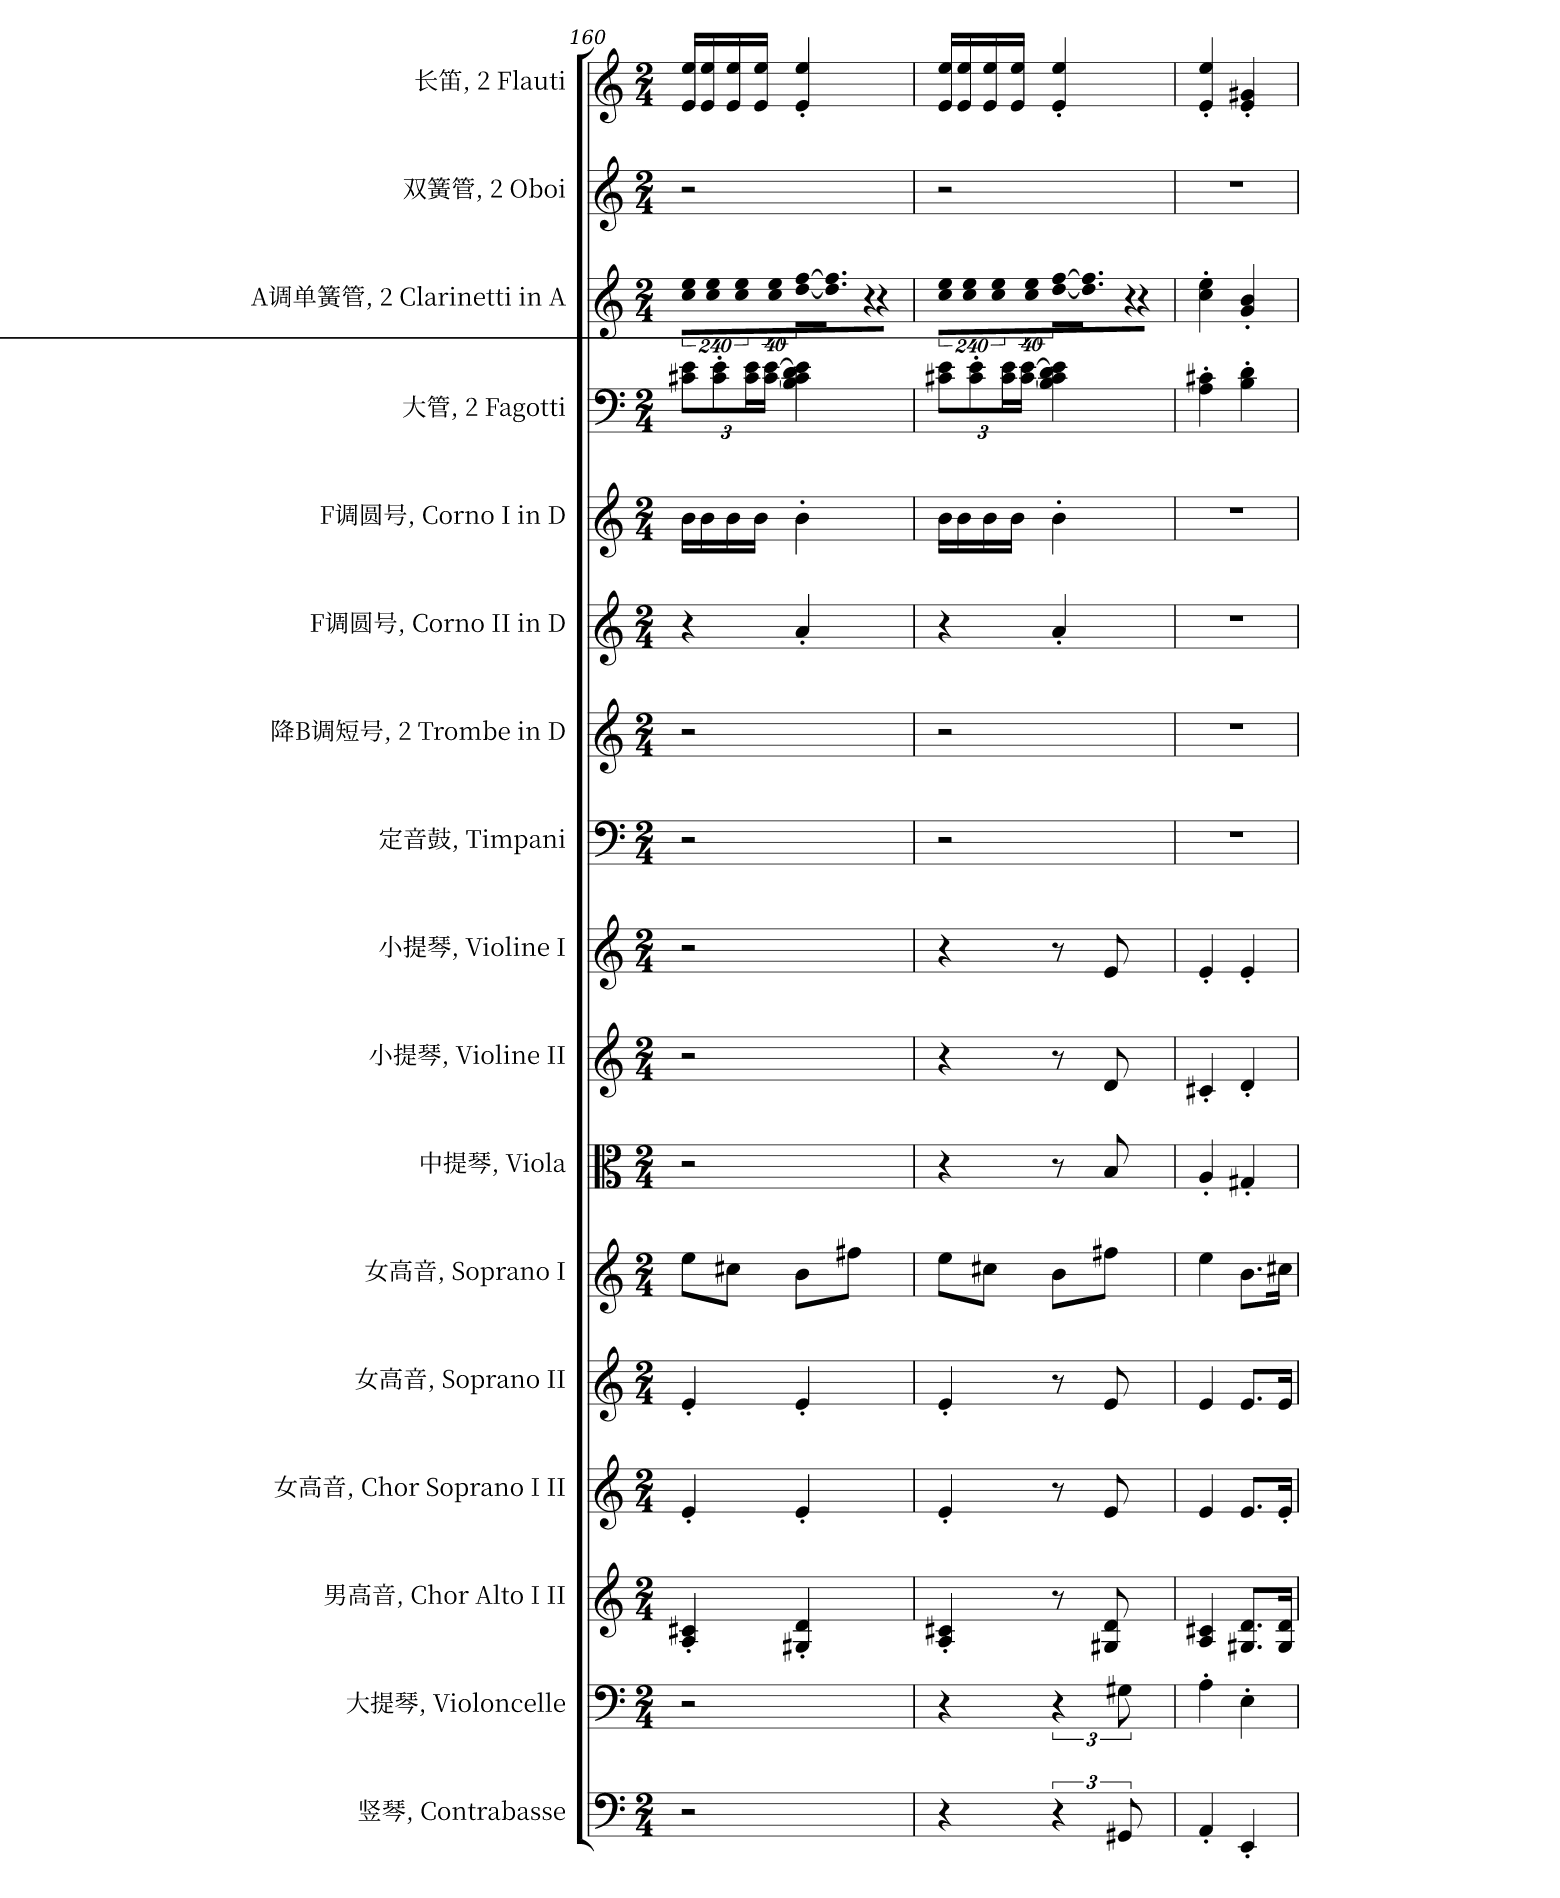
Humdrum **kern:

**kern	**kern	**kern	**kern	**kern	**kern	**kern	**kern	**kern	**kern	**kern	**kern	**kern	**kern	**kern	**kern	**kern
*part17	*part16	*part15	*part14	*part13	*part12	*part11	*part10	*part9	*part8	*part7	*part6	*part5	*part4	*part3	*part2	*part1
*staff17	*staff16	*staff15	*staff14	*staff13	*staff12	*staff11	*staff10	*staff9	*staff8	*staff7	*staff6	*staff5	*staff4	*staff3	*staff2	*staff1
*I"竖琴, Contrabasse	*I"大提琴, Violoncelle	*I"男高音, Chor Alto I II	*I"女高音, Chor Soprano I II	*I"女高音, Soprano II	*I"女高音, Soprano I	*I"中提琴, Viola	*I"小提琴, Violine II	*I"小提琴, Violine I	*I"定音鼓, Timpani	*I"降B调短号, 2 Trombe in D	*I"F调圆号, Corno II in D	*I"F调圆号, Corno I in D	*I"大管, 2 Fagotti	*I"A调单簧管, 2 Clarinetti in A	*I"双簧管, 2 Oboi	*I"长笛, 2 Flauti
*	*I'Vc.	*I'A.	*I'S.	*I'S.	*I'S.	*I'Vla.	*I'Vln.	*I'Vln.	*I'Timp.	*	*	*	*	*I'A Cl.	*I'Ob.	*I'Fl.
*clefF4	*clefF4	*clefG2	*clefG2	*clefG2	*clefG2	*clefC3	*clefG2	*clefG2	*clefF4	*clefG2	*clefG2	*clefG2	*clefF4	*clefG2	*clefG2	*clefG2
*	*	*	*	*	*	*	*	*	*	*ITrd1c2	*ITrd4c7	*ITrd4c7	*	*ITrd2c3	*	*
*k[]	*k[]	*k[]	*k[]	*k[]	*k[]	*k[]	*k[]	*k[]	*k[]	*k[b-e-]	*k[b-]	*k[b-]	*k[]	*k[f#c#g#]	*k[]	*k[]
*M2/4	*M2/4	*M2/4	*M2/4	*M2/4	*M2/4	*M2/4	*M2/4	*M2/4	*M2/4	*M2/4	*M2/4	*M2/4	*M2/4	*M2/4	*M2/4	*M2/4
*MM85	*MM85	*MM85	*MM85	*MM85	*MM85	*MM85	*MM85	*MM85	*MM85	*MM85	*MM85	*MM85	*MM85	*MM85	*MM85	*MM85
*	*	*	*	*	*	*	*	*	*	*	*	*	*Xbrackettup	*	*	*
=160	=160	=160	=160	=160	=160	=160	=160	=160	=160	=160	=160	=160	=160	=160	=160	=160
!	!	!	!	!	!	!	!	!	!	!	!	!	!	!LO:N:vis=16	!	!
2r	2r	4A/' 4c#X/'	4e'/	4e'/	8ee\L	2r	2r	2r	2r	2r	4r	16e\LL	12c#X\ 12e\L	1920%137a\ 1920%137cc#\LL	2r	16e/ 16ee/LL
.	.	.	.	.	.	.	.	.	.	.	.	16e\	.	.	.	16e/ 16ee/
!	!	!	!	!	!	!	!	!	!	!	!	!	!	!LO:N:vis=16	!	!
.	.	.	.	.	.	.	.	.	.	.	.	.	.	1920%137a\ 1920%137cc#\	.	.
.	.	.	.	.	.	.	.	.	.	.	.	.	12c#\' 12e\'	.	.	.
.	.	.	.	.	8cc#X\J	.	.	.	.	.	.	16e\	.	.	.	16e/ 16ee/
!	!	!	!	!	!	!	!	!	!	!	!	!	!	!LO:N:vis=16	!	!
.	.	.	.	.	.	.	.	.	.	.	.	.	.	1920%137a\ 1920%137cc#\	.	.
.	.	.	.	.	.	.	.	.	.	.	.	.	24c#\ 24e\L	.	.	.
.	.	.	.	.	.	.	.	.	.	.	.	16e\JJ	.	.	.	16e/ 16ee/JJ
.	.	.	.	.	.	.	.	.	.	.	.	.	[24c#\ [24e\JJ	.	.	.
!	!	!	!	!	!	!	!	!	!	!	!	!	!	!LO:N:vis=32	!	!
.	.	.	.	.	.	.	.	.	.	.	.	.	.	640%23a\ 640%23cc#\JJk	.	.
*	*	*	*	*	*	*	*	*	*	*	*	*	*	*	*	*MM90
!	!	!	!	!	!	!	!	!	!	!	!	!	!	!LO:N:vis=32	!	!
.	.	4G#X/' 4d/'	4e'/	4e'/	8b\L	.	.	.	.	.	4d'/	4e'\	4B\ 4c#\] 4d\ 4e\]	[640%23b\ [640%23dd\KLL	.	4e/' 4ee/'
!	!	!	!	!	!	!	!	!	!	!	!	!	!	!LO:N:vis=16.	!	!
.	.	.	.	.	.	.	.	.	.	.	.	.	.	960%103b\] 960%103dd\]JJ	.	.
.	.	.	.	.	8ff#X\J	.	.	.	.	.	.	.	.	.	.	.
!	!	!	!	!	!	!	!	!	!	!	!	!	!	!LO:N:vis=32	!	!
.	.	.	.	.	.	.	.	.	.	.	.	.	.	640%23r	.	.
!	!	!	!	!	!	!	!	!	!	!	!	!	!	!LO:N:vis=16	!	!
.	.	.	.	.	.	.	.	.	.	.	.	.	.	1920%137r	.	.
1920ryy	1920ryy	1920ryy	1920ryy	1920ryy	1920ryy	1920ryy	1920ryy	1920ryy	1920ryy	1920ryy	1920ryy	1920ryy	1920ryy	.	1920ryy	1920ryy
=161	=161	=161	=161	=161	=161	=161	=161	=161	=161	=161	=161	=161	=161	=161	=161	=161
*	*	*	*	*	*	*	*	*	*	*	*	*	*	*	*	*MM85
!	!	!	!	!	!	!	!	!	!	!	!	!	!	!LO:N:vis=16	!	!
4r	4r	4A/' 4c#X/'	4e'/	4e'/	8ee\L	4r	4r	4r	2r	2r	4r	16e\LL	12c#X\ 12e\L	1920%137a\ 1920%137cc#\LL	2r	16e/ 16ee/LL
.	.	.	.	.	.	.	.	.	.	.	.	16e\	.	.	.	16e/ 16ee/
!	!	!	!	!	!	!	!	!	!	!	!	!	!	!LO:N:vis=16	!	!
.	.	.	.	.	.	.	.	.	.	.	.	.	.	1920%137a\ 1920%137cc#\	.	.
.	.	.	.	.	.	.	.	.	.	.	.	.	12c#\' 12e\'	.	.	.
.	.	.	.	.	8cc#X\J	.	.	.	.	.	.	16e\	.	.	.	16e/ 16ee/
!	!	!	!	!	!	!	!	!	!	!	!	!	!	!LO:N:vis=16	!	!
.	.	.	.	.	.	.	.	.	.	.	.	.	.	1920%137a\ 1920%137cc#\	.	.
.	.	.	.	.	.	.	.	.	.	.	.	.	24c#\ 24e\L	.	.	.
.	.	.	.	.	.	.	.	.	.	.	.	16e\JJ	.	.	.	16e/ 16ee/JJ
.	.	.	.	.	.	.	.	.	.	.	.	.	[24c#\ [24e\JJ	.	.	.
!	!	!	!	!	!	!	!	!	!	!	!	!	!	!LO:N:vis=32	!	!
.	.	.	.	.	.	.	.	.	.	.	.	.	.	640%23a\ 640%23cc#\JJk	.	.
*	*	*	*	*	*	*	*	*	*	*	*	*	*	*	*	*MM90
!	!	!	!	!	!	!	!	!	!	!	!	!	!	!LO:N:vis=32	!	!
6r	6r	8r	8r	8r	8b\L	8r	8r	8r	.	.	4d'/	4e'\	4B\ 4c#\] 4d\ 4e\]	[640%23b\ [640%23dd\KLL	.	4e/' 4ee/'
!	!	!	!	!	!	!	!	!	!	!	!	!	!	!LO:N:vis=16.	!	!
.	.	.	.	.	.	.	.	.	.	.	.	.	.	960%103b\] 960%103dd\]JJ	.	.
.	.	8G#X/ 8d/	8e/	8e/	8ff#X\J	8B/	8d/	8e/	.	.	.	.	.	.	.	.
!	!	!	!	!	!	!	!	!	!	!	!	!	!	!LO:N:vis=32	!	!
.	.	.	.	.	.	.	.	.	.	.	.	.	.	640%23r	.	.
12GG#X/	12G#X\	.	.	.	.	.	.	.	.	.	.	.	.	.	.	.
!	!	!	!	!	!	!	!	!	!	!	!	!	!	!LO:N:vis=16	!	!
.	.	.	.	.	.	.	.	.	.	.	.	.	.	1920%137r	.	.
1920ryy	1920ryy	1920ryy	1920ryy	1920ryy	1920ryy	1920ryy	1920ryy	1920ryy	1920ryy	1920ryy	1920ryy	1920ryy	1920ryy	.	1920ryy	1920ryy
=162	=162	=162	=162	=162	=162	=162	=162	=162	=162	=162	=162	=162	=162	=162	=162	=162
*	*	*	*	*	*	*	*	*	*	*	*	*	*	*	*	*MM85
4AA'/	4A'\	4A/ 4c#X/	4e/	4e/	4ee\	4A'/	4c#X'/	4e'/	2r	2r	2r	2r	4A\' 4c#X\'	4a\' 4cc#\'	2r	4e/' 4ee/'
*	*	*	*	*	*	*	*	*	*	*	*	*	*	*	*	*MM90
4EE'/	4E'\	8.G#X/ 8.d/L	8.e/L	8.e/L	8.b\L	4G#X'/	4d'/	4e'/	.	.	.	.	4B\' 4d\'	4e/' 4g#/'	.	4e/' 4g#X/'
.	.	16G#/ 16d/Jk	16e'/Jk	16e/Jk	16cc#X\Jk	.	.	.	.	.	.	.	.	.	.	.
=	=	=	=	=	=	=	=	=	=	=	=	=	=	=	=	=
*-	*-	*-	*-	*-	*-	*-	*-	*-	*-	*-	*-	*-	*-	*-	*-	*-
